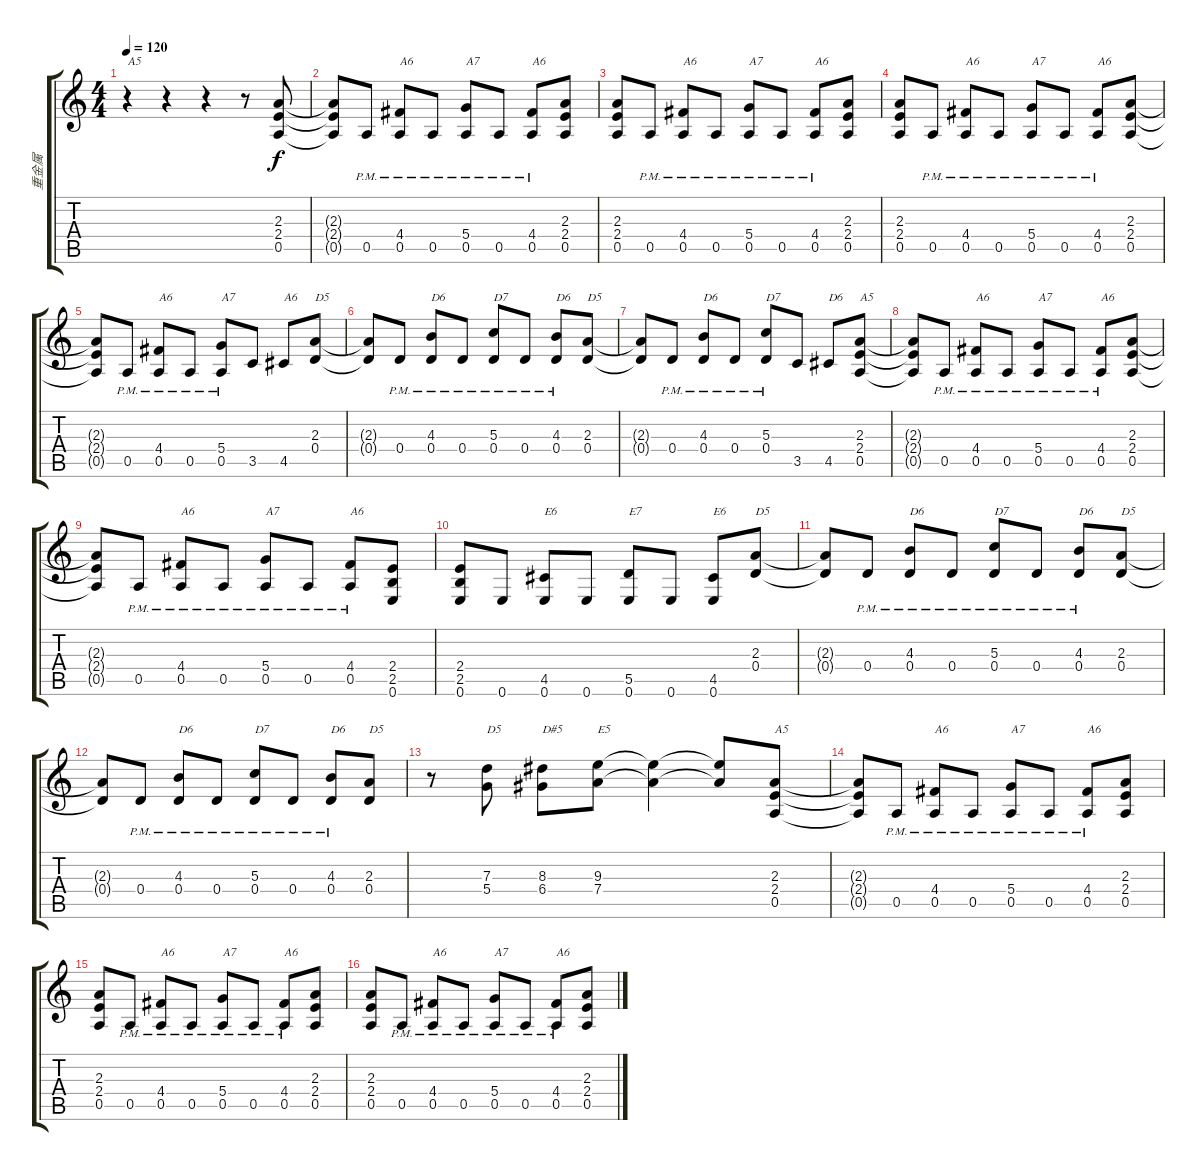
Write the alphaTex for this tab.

\track ("重金属" "重金属") {instrument overdrivenguitar}
\staff {score tabs}
\tuning (E4 B3 G3 D3 A2 E2) {hide}
\ts (4 4)
\tempo 120
\clef g2
\ks c
r.4{txt "A5" dy f instrument overdrivenguitar} r.4 r.4 r.8 (2.3 2.4 0.5).8 |
(2.3{t} 2.4{t} 0.5{t}).8 0.5{pm}.8 (4.4 0.5{pm}).8{txt "A6"} 0.5{pm}.8 (5.4 0.5{pm}).8{txt "A7"} 0.5{pm}.8 (4.4 0.5{pm}).8{txt "A6"} (2.3 2.4 0.5).8 |
(2.3 2.4 0.5).8 0.5{pm}.8 (4.4 0.5{pm}).8{txt "A6"} 0.5{pm}.8 (5.4 0.5{pm}).8{txt "A7"} 0.5{pm}.8 (4.4 0.5{pm}).8{txt "A6"} (2.3 2.4 0.5).8 |
(2.3 2.4 0.5).8 0.5{pm}.8 (4.4 0.5{pm}).8{txt "A6"} 0.5{pm}.8 (5.4 0.5{pm}).8{txt "A7"} 0.5{pm}.8 (4.4 0.5{pm}).8{txt "A6"} (2.3 2.4 0.5).8 |
(2.3{t} 2.4{t} 0.5{t}).8 0.5{pm}.8 (4.4 0.5{pm}).8{txt "A6"} 0.5{pm}.8 (5.4 0.5{pm}).8{txt "A7"} 3.5.8 4.5.8{txt "A6"} (2.3 0.4).8{txt "D5"} |
(2.3{t} 0.4{t}).8 0.4{pm}.8 (4.3 0.4{pm}).8{txt "D6"} 0.4{pm}.8 (5.3 0.4{pm}).8{txt "D7"} 0.4{pm}.8 (4.3 0.4{pm}).8{txt "D6"} (2.3 0.4).8{txt "D5"} |
(2.3{t} 0.4{t}).8 0.4{pm}.8 (4.3 0.4{pm}).8{txt "D6"} 0.4{pm}.8 (5.3 0.4{pm}).8{txt "D7"} 3.5.8 4.5.8{txt "D6"} (2.3 2.4 0.5).8{txt "A5"} |
(2.3{t} 2.4{t} 0.5{t}).8 0.5{pm}.8 (4.4 0.5{pm}).8{txt "A6"} 0.5{pm}.8 (5.4 0.5{pm}).8{txt "A7"} 0.5{pm}.8 (4.4 0.5{pm}).8{txt "A6"} (2.3 2.4 0.5).8 |
(2.3{t} 2.4{t} 0.5{t}).8 0.5{pm}.8 (4.4 0.5{pm}).8{txt "A6"} 0.5{pm}.8 (5.4 0.5{pm}).8{txt "A7"} 0.5{pm}.8 (4.4 0.5{pm}).8{txt "A6"} (2.4 2.5 0.6).8 |
(2.4 2.5 0.6).8 0.6.8 (4.5 0.6).8{txt "E6"} 0.6.8 (5.5 0.6).8{txt "E7"} 0.6.8 (4.5 0.6).8{txt "E6"} (2.3 0.4).8{txt "D5"} |
(2.3{t} 0.4{t}).8 0.4{pm}.8 (4.3 0.4{pm}).8{txt "D6"} 0.4{pm}.8 (5.3 0.4{pm}).8{txt "D7"} 0.4{pm}.8 (4.3 0.4{pm}).8{txt "D6"} (2.3 0.4).8{txt "D5"} |
(2.3{t} 0.4{t}).8 0.4{pm}.8 (4.3 0.4{pm}).8{txt "D6"} 0.4{pm}.8 (5.3 0.4{pm}).8{txt "D7"} 0.4{pm}.8 (4.3 0.4{pm}).8{txt "D6"} (2.3 0.4).8{txt "D5"} |
r.8 (7.3 5.4).8{txt "D5"} (8.3 6.4).8{txt "D#5"} (9.3 7.4).8{txt "E5"} (9.3{t} 7.4{t}).4 (9.3{t} 7.4{t}).8 (2.3 2.4 0.5).8{txt "A5"} |
(2.3{t} 2.4{t} 0.5{t}).8 0.5{pm}.8 (4.4 0.5{pm}).8{txt "A6"} 0.5{pm}.8 (5.4 0.5{pm}).8{txt "A7"} 0.5{pm}.8 (4.4 0.5{pm}).8{txt "A6"} (2.3 2.4 0.5).8 |
(2.3 2.4 0.5).8 0.5{pm}.8 (4.4 0.5{pm}).8{txt "A6"} 0.5{pm}.8 (5.4 0.5{pm}).8{txt "A7"} 0.5{pm}.8 (4.4 0.5{pm}).8{txt "A6"} (2.3 2.4 0.5).8 |
(2.3 2.4 0.5).8 0.5{pm}.8 (4.4 0.5{pm}).8{txt "A6"} 0.5{pm}.8 (5.4 0.5{pm}).8{txt "A7"} 0.5{pm}.8 (4.4 0.5{pm}).8{txt "A6"} (2.3 2.4 0.5).8
